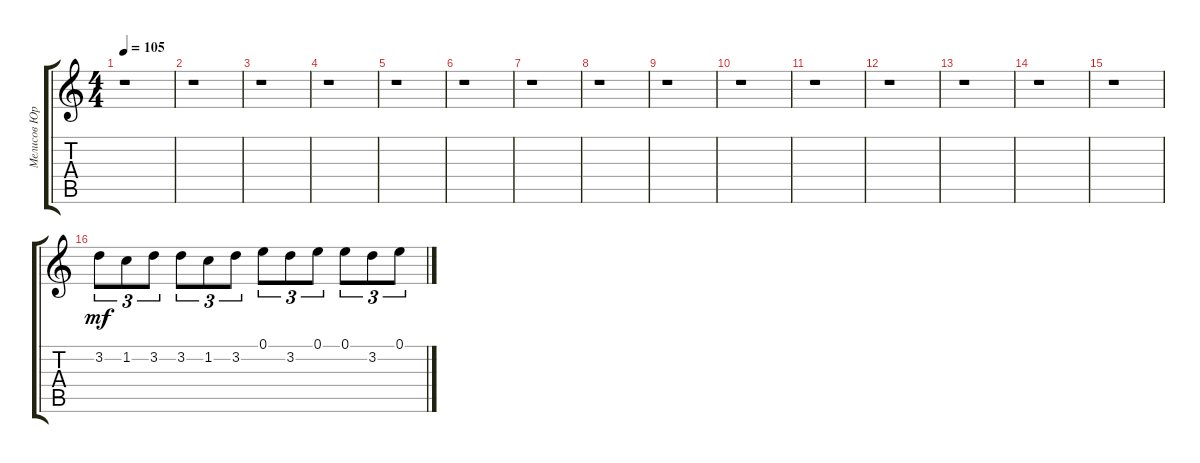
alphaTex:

\track ("Мелисов Юрий" "Мелисов Юр") {instrument distortionguitar}
\staff {score tabs}
\tuning (E4 B3 G3 D3 A2 E2) {hide}
\ts (4 4)
\tempo 105
\clef g2
\ks c
r.1{dy mf} |
r.1 |
r.1 |
r.1 |
r.1 |
r.1 |
r.1 |
r.1 |
r.1 |
r.1 |
r.1 |
r.1 |
r.1 |
r.1 |
r.1 |
3.2.8{tu (3 2)} 1.2.8{tu (3 2)} 3.2.8{tu (3 2)} 3.2.8{tu (3 2)} 1.2.8{tu (3 2)} 3.2.8{tu (3 2)} 0.1.8{tu (3 2)} 3.2.8{tu (3 2)} 0.1.8{tu (3 2)} 0.1.8{tu (3 2)} 3.2.8{tu (3 2)} 0.1.8{tu (3 2)}
